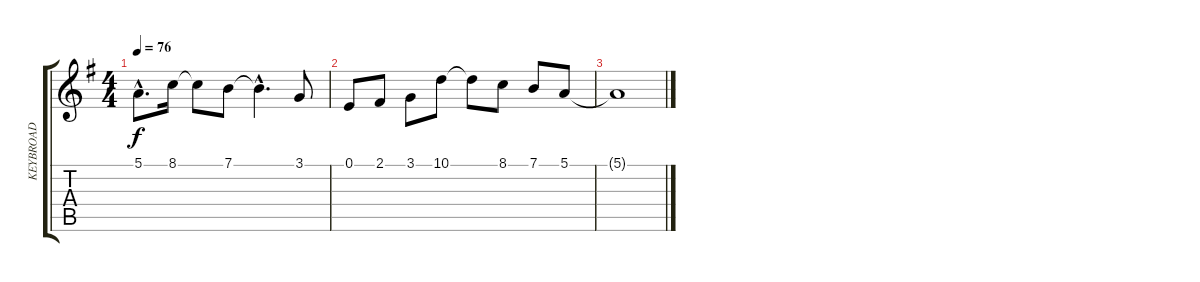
\track ("KEYBROAD" "KEYBROAD") {instrument electricgrandpiano}
\staff {score tabs}
\tuning (E4 B3 G3 D3 A2 E2) {hide}
\ts (4 4)
\tempo 76
\clef g2
\ks eminor
5.1{hac}.8{d dy f} 8.1.16 8.1{t}.8 7.1.8 7.1{hac t}.4{d} 3.1.8 |
0.1.8 2.1.8 3.1.8 10.1.8 10.1{t}.8 8.1.8 7.1.8 5.1.8 |
5.1{t}.1
